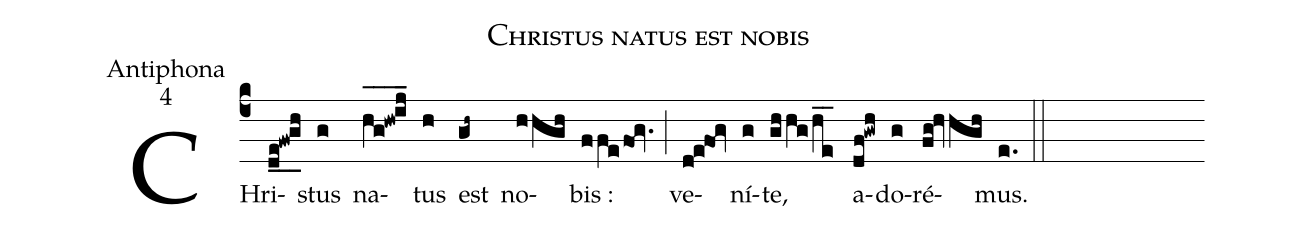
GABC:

name:Christus natus est nobis;
office-part:Antiphona;
mode:4;
%%
(c4)CHri(@[[uh:m{]d_e_0fW_0g_0h_0][uh}])stus(g) na(h_g_!hw_!i_1j_)tus(h) est(gh~) no(hhgh)bis :(ffe/fog.) (;) ve(d!e!fog)ní(g)te,(gh/hg/he__) a(df!gwh)do(g)ré(fg!hvhgh)mus.(e.) (::)
